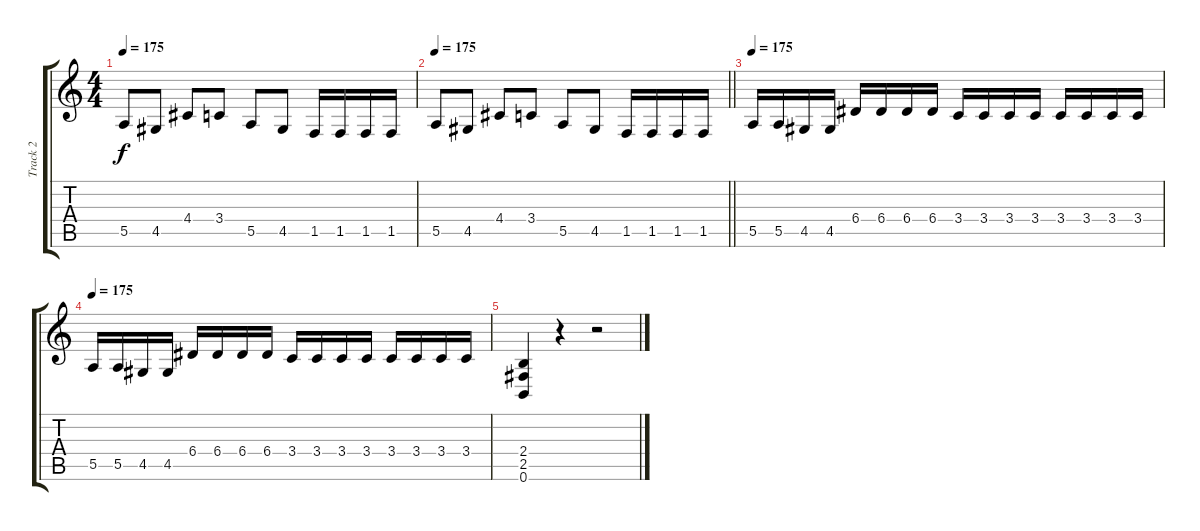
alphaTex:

\track ("Track 2" "Track 2") {instrument distortionguitar}
\staff {score tabs}
\tuning (B3 Gb3 D3 A2 E2 B1) {hide}
\ts (4 4)
\tempo 175
\clef g2
\ks c
5.5.8{dy f} 4.5.8 4.4.8 3.4.8 5.5.8 4.5.8 1.5.16 1.5.16 1.5.16 1.5.16 |
\tempo 175
\barLineRight lightlight
5.5.8 4.5.8 4.4.8 3.4.8 5.5.8 4.5.8 1.5.16 1.5.16 1.5.16 1.5.16 |
\tempo 175
5.5.16 5.5.16 4.5.16 4.5.16 6.4.16 6.4.16 6.4.16 6.4.16 3.4.16 3.4.16 3.4.16 3.4.16 3.4.16 3.4.16 3.4.16 3.4.16 |
\tempo 175
5.5.16 5.5.16 4.5.16 4.5.16 6.4.16 6.4.16 6.4.16 6.4.16 3.4.16 3.4.16 3.4.16 3.4.16 3.4.16 3.4.16 3.4.16 3.4.16 |
(2.4 2.5 0.6).4 r.4 r.2
